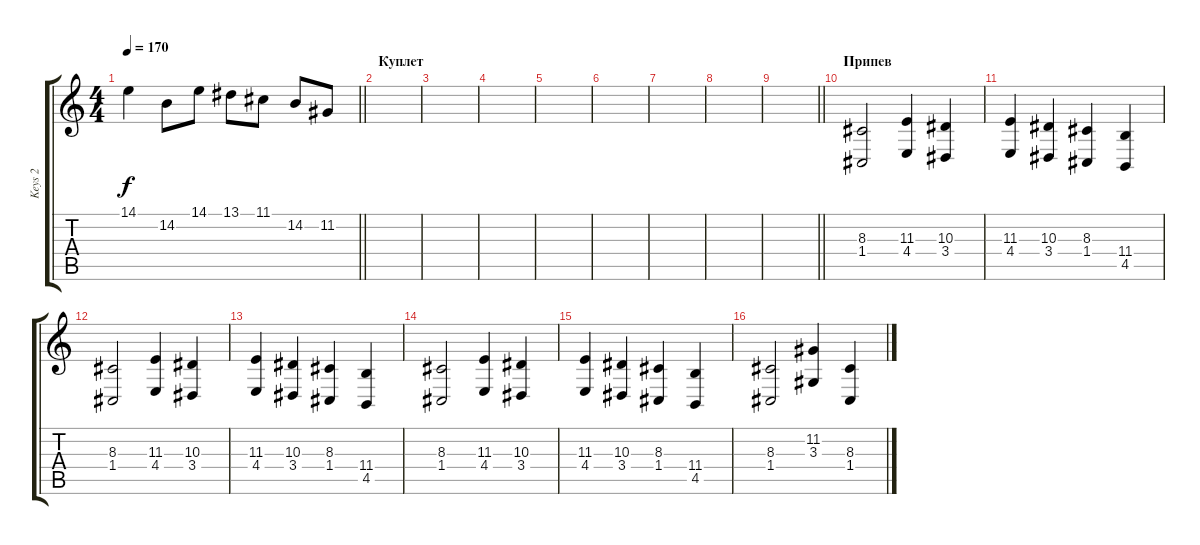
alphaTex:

\track ("Keys 2" "Keys 2") {instrument stringensemble1}
\staff {score tabs}
\tuning (D4 A3 F3 C3 G2 D2) {hide}
\ts (4 4)
\tempo 170
\clef g2
\barLineRight lightlight
\ks c
14.1.4{dy f} 14.2.8 14.1.8 13.1.8 11.1.8 14.2.8 11.2.8 |
\section ("" "Куплет")
|
|
|
|
|
|
|
\barLineRight lightlight
|
\section ("" "Припев")
(8.3 1.4).2 (11.3 4.4).4 (10.3 3.4).4 |
(11.3 4.4).4 (10.3 3.4).4 (8.3 1.4).4 (11.4 4.5).4 |
(8.3 1.4).2 (11.3 4.4).4 (10.3 3.4).4 |
(11.3 4.4).4 (10.3 3.4).4 (8.3 1.4).4 (11.4 4.5).4 |
(8.3 1.4).2 (11.3 4.4).4 (10.3 3.4).4 |
(11.3 4.4).4 (10.3 3.4).4 (8.3 1.4).4 (11.4 4.5).4 |
(8.3 1.4).2 (11.2 3.3).4 (8.3 1.4).4
